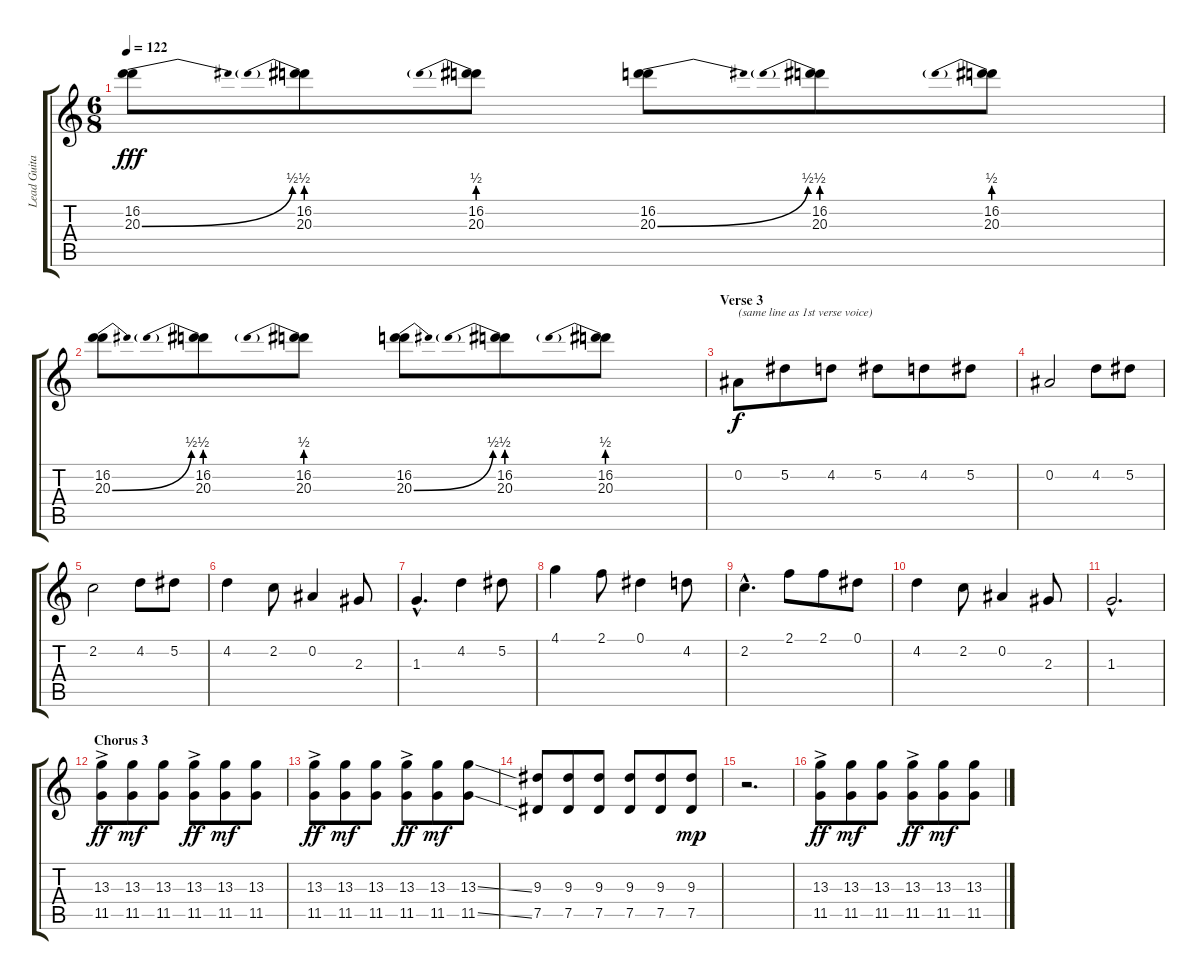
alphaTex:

\track ("Lead Guitar" "Lead Guita") {instrument distortionguitar}
\staff {score tabs}
\tuning (Eb4 Bb3 Gb3 Db3 Ab2 Eb2) {hide}
\ts (6 8)
\tempo 122
\clef g2
\ks c
(16.2 20.3{be (bend 0 0 60 2)}).8{dy fff} (16.2 20.3{be (prebend 0 2 60 2)}).8 (16.2 20.3{be (prebend 0 2 60 2)}).8 (16.2 20.3{be (bend 0 0 60 2)}).8 (16.2 20.3{be (prebend 0 2 60 2)}).8 (16.2 20.3{be (prebend 0 2 60 2)}).8 |
(16.2 20.3{be (bend 0 0 60 2)}).8 (16.2 20.3{be (prebend 0 2 60 2)}).8 (16.2 20.3{be (prebend 0 2 60 2)}).8 (16.2 20.3{be (bend 0 0 60 2)}).8 (16.2 20.3{be (prebend 0 2 60 2)}).8 (16.2 20.3{be (prebend 0 2 60 2)}).8 |
\section ("" "Verse 3")
0.2.8{txt "(same line as 1st verse voice)" dy f} 5.2.8 4.2.8 5.2.8 4.2.8 5.2.8 |
0.2.2 4.2.8 5.2.8 |
2.2.2 4.2.8 5.2.8 |
4.2.4 2.2.8 0.2.4 2.3.8 |
1.3{hac}.4{d} 4.2.4 5.2.8 |
4.1.4 2.1.8 0.1.4 4.2.8 |
2.2{hac}.4{d} 2.1.8 2.1.8 0.1.8 |
4.2.4 2.2.8 0.2.4 2.3.8 |
1.3{hac}.2{d} |
\section ("" "Chorus 3")
(13.3{ac} 11.5{ac}).8{dy ff} (13.3 11.5).8{dy mf} (13.3 11.5).8 (13.3{ac} 11.5{ac}).8{dy ff} (13.3 11.5).8{dy mf} (13.3 11.5).8 |
(13.3{ac} 11.5{ac}).8{dy ff} (13.3 11.5).8{dy mf} (13.3 11.5).8 (13.3{ac} 11.5{ac}).8{dy ff} (13.3 11.5).8{dy mf} (13.3{ss} 11.5{ss}).8 |
(9.3 7.5).8 (9.3 7.5).8 (9.3 7.5).8 (9.3 7.5).8 (9.3 7.5).8 (9.3 7.5).8{dy mp} |
r.2{d} |
(13.3{ac} 11.5{ac}).8{dy ff} (13.3 11.5).8{dy mf} (13.3 11.5).8 (13.3{ac} 11.5{ac}).8{dy ff} (13.3 11.5).8{dy mf} (13.3 11.5).8
